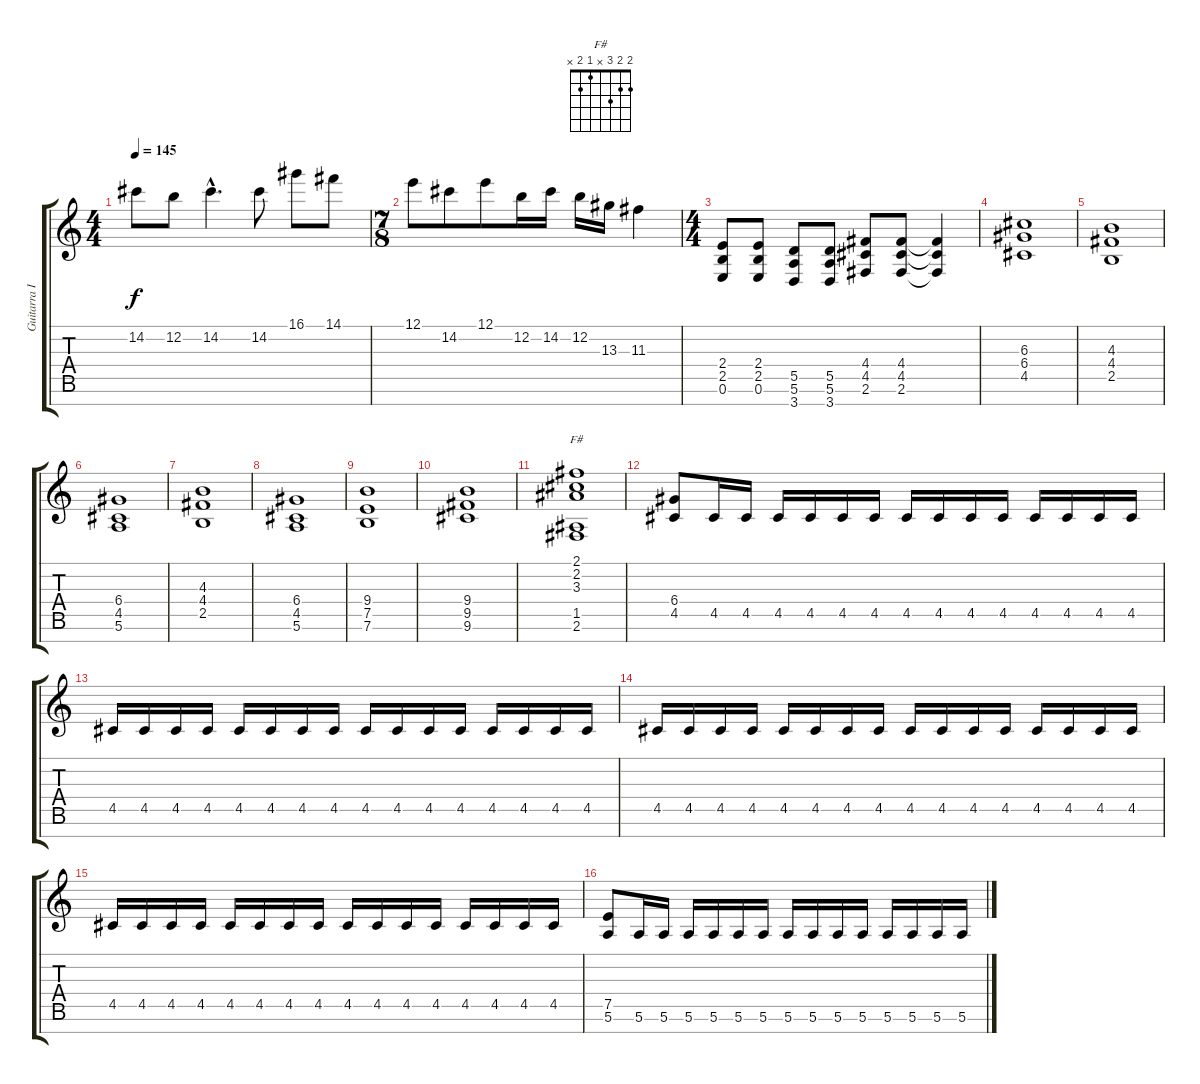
\track ("Guitarra II" "Guitarra I") {instrument distortionguitar}
\staff {score tabs}
\tuning (E4 B3 G3 D3 A2 E2 B1) {hide}
\chord ("F#" 2 2 3 x 1 2 x)
\ts (4 4)
\tempo 145
\clef g2
\ks c
14.2.8{dy f instrument distortionguitar} 12.2.8 14.2{hac}.4{d} 14.2.8 16.1.8 14.1.8 |
\ts (7 8)
12.1.8 14.2.8 12.1.8 12.2.16 14.2.16 12.2.16 13.3.16 11.3.4 |
\ts (4 4)
(2.4 2.5 0.6).8 (2.4 2.5 0.6).8 (5.5 5.6 3.7).8 (5.5 5.6 3.7).8 (4.4 4.5 2.6).8 (4.4 4.5 2.6).8 (4.4{t} 4.5{t} 2.6{t}).4 |
(6.3 6.4 4.5).1 |
(4.3 4.4 2.5).1 |
(6.4 4.5 5.6).1 |
(4.3 4.4 2.5).1 |
(6.4 4.5 5.6).1 |
(9.4 7.5 7.6).1 |
(9.4 9.5 9.6).1 |
(2.1 2.2 3.3 1.5 2.6).1{ch "F#"} |
(6.4 4.5).8 4.5.16 4.5.16 4.5.16 4.5.16 4.5.16 4.5.16 4.5.16 4.5.16 4.5.16 4.5.16 4.5.16 4.5.16 4.5.16 4.5.16 |
4.5.16 4.5.16 4.5.16 4.5.16 4.5.16 4.5.16 4.5.16 4.5.16 4.5.16 4.5.16 4.5.16 4.5.16 4.5.16 4.5.16 4.5.16 4.5.16 |
4.5.16 4.5.16 4.5.16 4.5.16 4.5.16 4.5.16 4.5.16 4.5.16 4.5.16 4.5.16 4.5.16 4.5.16 4.5.16 4.5.16 4.5.16 4.5.16 |
4.5.16 4.5.16 4.5.16 4.5.16 4.5.16 4.5.16 4.5.16 4.5.16 4.5.16 4.5.16 4.5.16 4.5.16 4.5.16 4.5.16 4.5.16 4.5.16 |
(7.5 5.6).8 5.6.16 5.6.16 5.6.16 5.6.16 5.6.16 5.6.16 5.6.16 5.6.16 5.6.16 5.6.16 5.6.16 5.6.16 5.6.16 5.6.16
